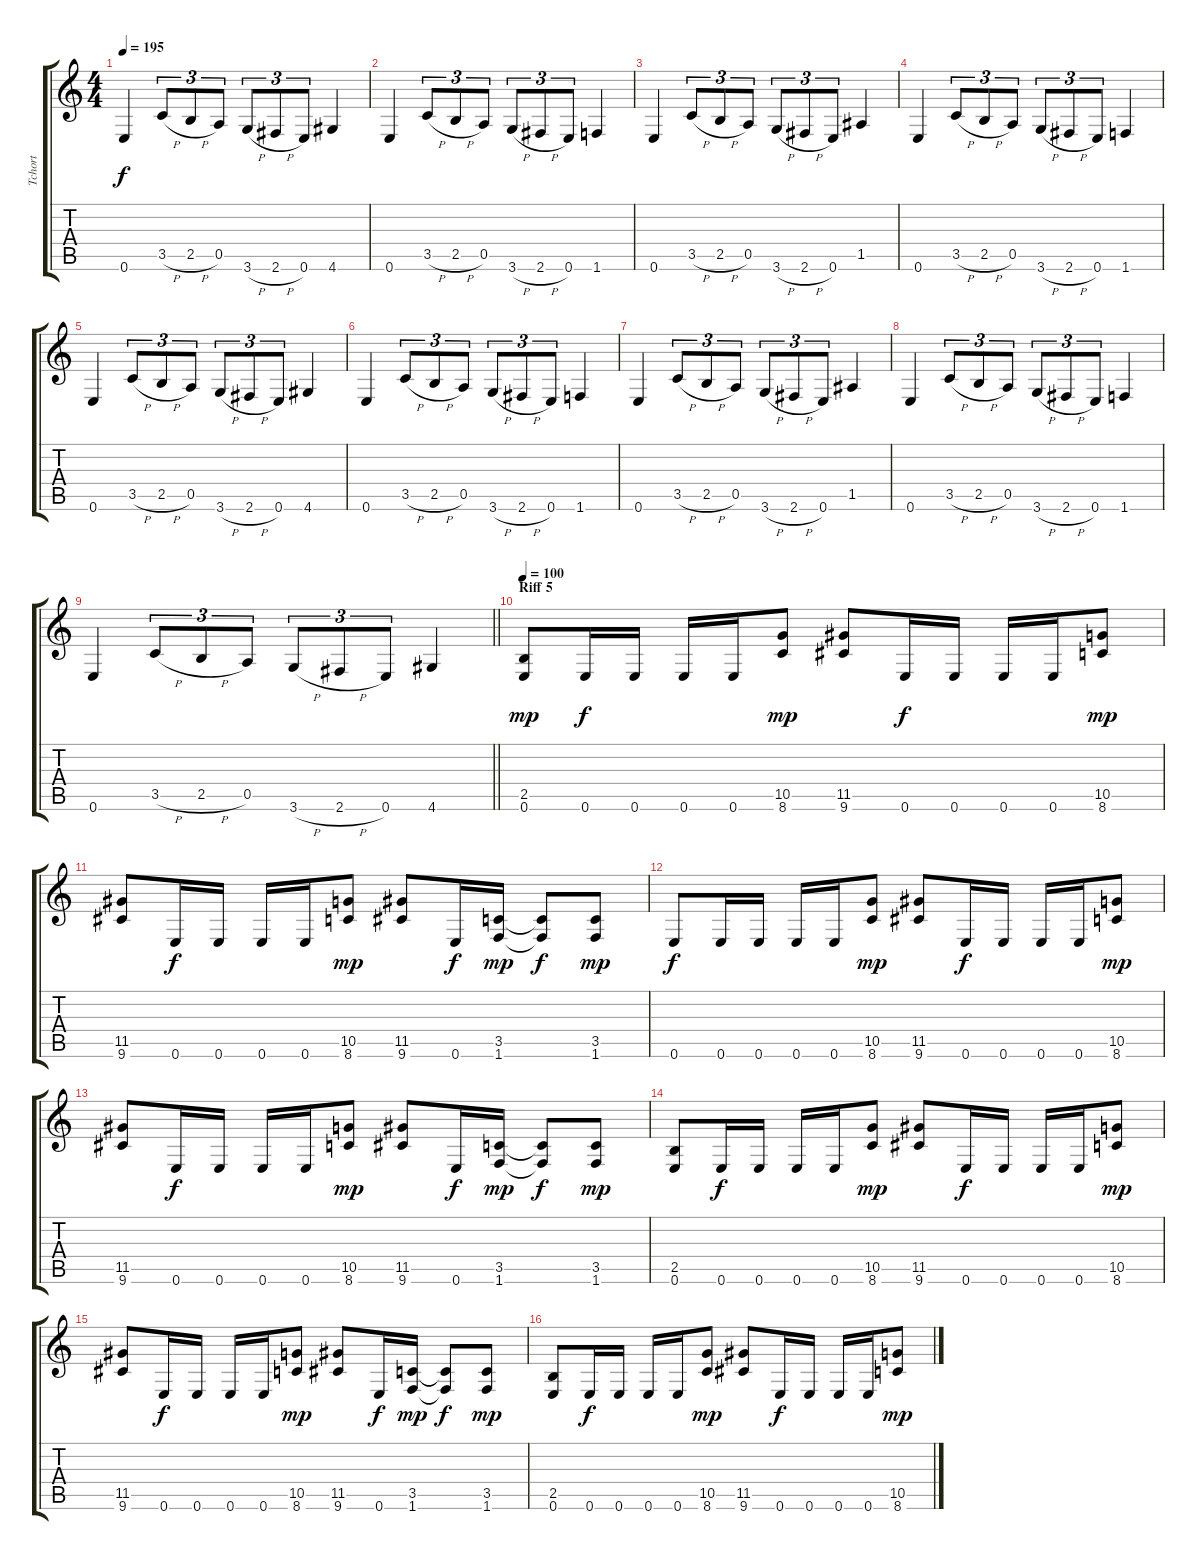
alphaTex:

\track ("Tchort" "Tchort") {instrument distortionguitar}
\staff {score tabs}
\tuning (E4 B3 G3 D3 A2 E2) {hide}
\ts (4 4)
\tempo 195
\clef g2
\ks c
0.6.4{dy f} 3.5{h}.8{tu (3 2)} 2.5{h}.8{tu (3 2)} 0.5.8{tu (3 2)} 3.6{h}.8{tu (3 2)} 2.6{h}.8{tu (3 2)} 0.6.8{tu (3 2)} 4.6.4 |
0.6.4 3.5{h}.8{tu (3 2)} 2.5{h}.8{tu (3 2)} 0.5.8{tu (3 2)} 3.6{h}.8{tu (3 2)} 2.6{h}.8{tu (3 2)} 0.6.8{tu (3 2)} 1.6.4 |
0.6.4 3.5{h}.8{tu (3 2)} 2.5{h}.8{tu (3 2)} 0.5.8{tu (3 2)} 3.6{h}.8{tu (3 2)} 2.6{h}.8{tu (3 2)} 0.6.8{tu (3 2)} 1.5.4 |
0.6.4 3.5{h}.8{tu (3 2)} 2.5{h}.8{tu (3 2)} 0.5.8{tu (3 2)} 3.6{h}.8{tu (3 2)} 2.6{h}.8{tu (3 2)} 0.6.8{tu (3 2)} 1.6.4 |
0.6.4 3.5{h}.8{tu (3 2)} 2.5{h}.8{tu (3 2)} 0.5.8{tu (3 2)} 3.6{h}.8{tu (3 2)} 2.6{h}.8{tu (3 2)} 0.6.8{tu (3 2)} 4.6.4 |
0.6.4 3.5{h}.8{tu (3 2)} 2.5{h}.8{tu (3 2)} 0.5.8{tu (3 2)} 3.6{h}.8{tu (3 2)} 2.6{h}.8{tu (3 2)} 0.6.8{tu (3 2)} 1.6.4 |
0.6.4 3.5{h}.8{tu (3 2)} 2.5{h}.8{tu (3 2)} 0.5.8{tu (3 2)} 3.6{h}.8{tu (3 2)} 2.6{h}.8{tu (3 2)} 0.6.8{tu (3 2)} 1.5.4 |
0.6.4 3.5{h}.8{tu (3 2)} 2.5{h}.8{tu (3 2)} 0.5.8{tu (3 2)} 3.6{h}.8{tu (3 2)} 2.6{h}.8{tu (3 2)} 0.6.8{tu (3 2)} 1.6.4 |
\barLineRight lightlight
0.6.4 3.5{h}.8{tu (3 2)} 2.5{h}.8{tu (3 2)} 0.5.8{tu (3 2)} 3.6{h}.8{tu (3 2)} 2.6{h}.8{tu (3 2)} 0.6.8{tu (3 2)} 4.6.4 |
\section ("" "Riff 5")
\tempo 100
(2.5 0.6).8{dy mp} 0.6.16{dy f} 0.6.16 0.6.16 0.6.16 (10.5 8.6).8{dy mp} (11.5 9.6).8 0.6.16{dy f} 0.6.16 0.6.16 0.6.16 (10.5 8.6).8{dy mp} |
(11.5 9.6).8 0.6.16{dy f} 0.6.16 0.6.16 0.6.16 (10.5 8.6).8{dy mp} (11.5 9.6).8 0.6.16{dy f} (3.5 1.6).16{dy mp} (3.5{t} 1.6{t}).8{dy f} (3.5 1.6).8{dy mp} |
0.6.8{dy f} 0.6.16 0.6.16 0.6.16 0.6.16 (10.5 8.6).8{dy mp} (11.5 9.6).8 0.6.16{dy f} 0.6.16 0.6.16 0.6.16 (10.5 8.6).8{dy mp} |
(11.5 9.6).8 0.6.16{dy f} 0.6.16 0.6.16 0.6.16 (10.5 8.6).8{dy mp} (11.5 9.6).8 0.6.16{dy f} (3.5 1.6).16{dy mp} (3.5{t} 1.6{t}).8{dy f} (3.5 1.6).8{dy mp} |
(2.5 0.6).8 0.6.16{dy f} 0.6.16 0.6.16 0.6.16 (10.5 8.6).8{dy mp} (11.5 9.6).8 0.6.16{dy f} 0.6.16 0.6.16 0.6.16 (10.5 8.6).8{dy mp} |
(11.5 9.6).8 0.6.16{dy f} 0.6.16 0.6.16 0.6.16 (10.5 8.6).8{dy mp} (11.5 9.6).8 0.6.16{dy f} (3.5 1.6).16{dy mp} (3.5{t} 1.6{t}).8{dy f} (3.5 1.6).8{dy mp} |
(2.5 0.6).8 0.6.16{dy f} 0.6.16 0.6.16 0.6.16 (10.5 8.6).8{dy mp} (11.5 9.6).8 0.6.16{dy f} 0.6.16 0.6.16 0.6.16 (10.5 8.6).8{dy mp}
